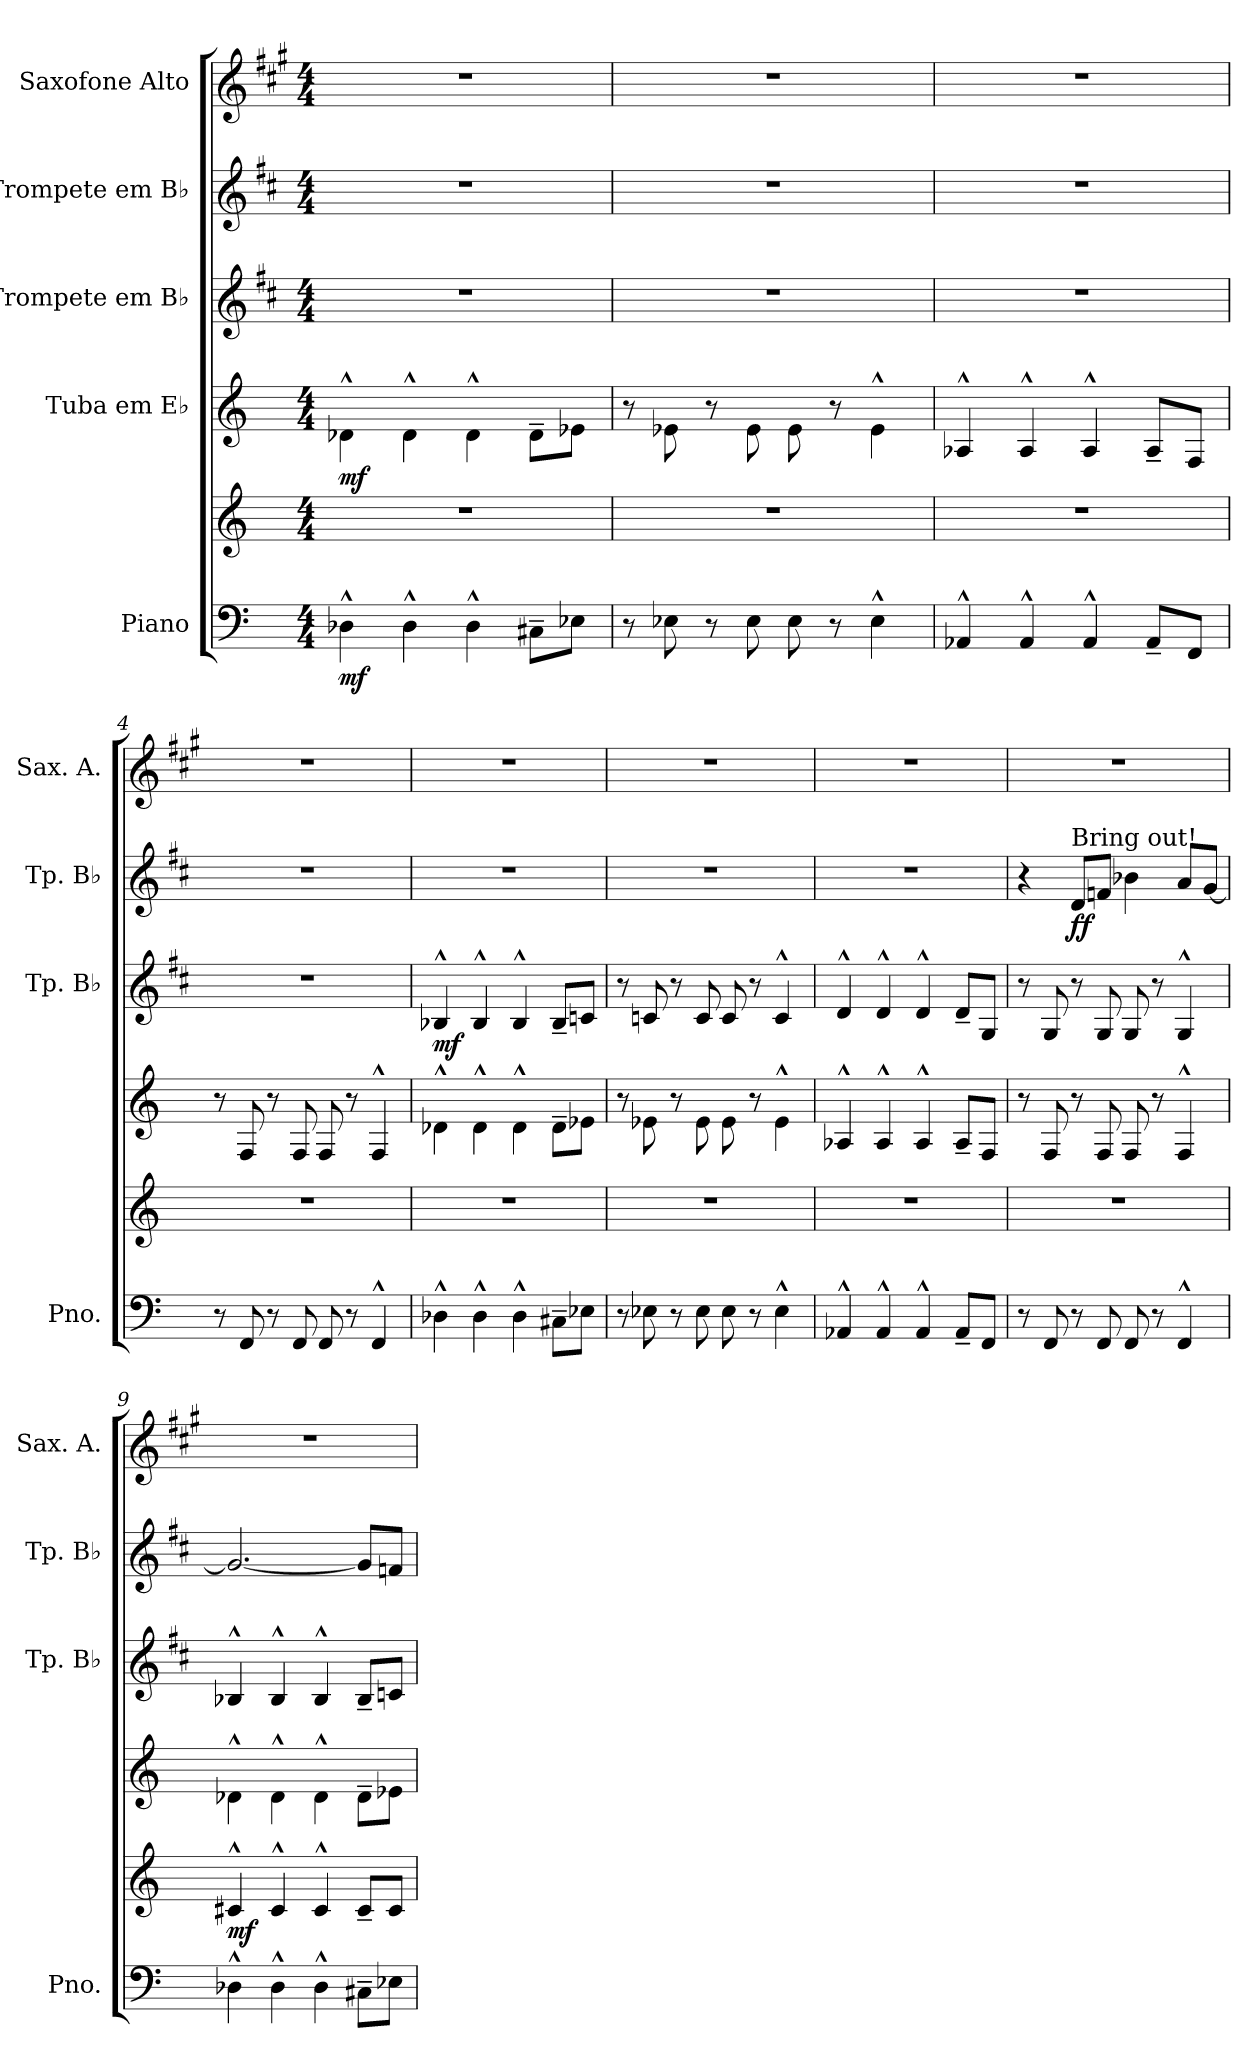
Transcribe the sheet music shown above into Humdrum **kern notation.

**kern	**kern	**dynam	**kern	**dynam	**kern	**dynam	**kern	**dynam	**kern
*part5	*part5	*part5	*part4	*part4	*part3	*part3	*part2	*part2	*part1
*staff6	*staff5	*staff5/6	*staff4	*staff4	*staff3	*staff3	*staff2	*staff2	*staff1
*I"Piano	*	*	*I"Tuba em E♭	*	*I"Trompete em B♭	*	*I"Trompete em B♭	*	*I"Saxofone Alto
*I'Pno.	*	*	*	*	*I'Tp. B♭	*	*I'Tp. B♭	*	*I'Sax. A.
*clefF4	*clefG2	*	*clefG2	*	*clefG2	*	*clefG2	*	*clefG2
*	*	*	*ITrd12c21	*	*ITrd1c2	*	*ITrd1c2	*	*ITrd5c9
*k[]	*k[]	*	*k[]	*	*k[]	*	*k[]	*	*k[]
*M4/4	*M4/4	*	*M4/4	*	*M4/4	*	*M4/4	*	*M4/4
=1	=1	=1	=1	=1	=1	=1	=1	=1	=1
!	!	!LO:DY:b=2	!	!LO:DY:b	!	!	!	!	!
4D-X^^\	1r	mf	4D-X^^\	mf	1r	.	1r	.	1r
4D-^^\	.	.	4D-^^\	.	.	.	.	.	.
4D-^^\	.	.	4D-^^\	.	.	.	.	.	.
8C#X~\L	.	.	8D-~\L	.	.	.	.	.	.
8E-X\J	.	.	8E-X\J	.	.	.	.	.	.
=2	=2	=2	=2	=2	=2	=2	=2	=2	=2
8r	1r	.	8r	.	1r	.	1r	.	1r
8E-X\	.	.	8E-X\	.	.	.	.	.	.
8r	.	.	8r	.	.	.	.	.	.
8E-\	.	.	8E-\	.	.	.	.	.	.
8E-\	.	.	8E-\	.	.	.	.	.	.
8r	.	.	8r	.	.	.	.	.	.
4E-^^\	.	.	4E-^^\	.	.	.	.	.	.
=3	=3	=3	=3	=3	=3	=3	=3	=3	=3
4AA-X^^/	1r	.	4AA-X^^/	.	1r	.	1r	.	1r
4AA-^^/	.	.	4AA-^^/	.	.	.	.	.	.
4AA-^^/	.	.	4AA-^^/	.	.	.	.	.	.
8AA-~/L	.	.	8AA-~/L	.	.	.	.	.	.
8FF/J	.	.	8FF/J	.	.	.	.	.	.
=4	=4	=4	=4	=4	=4	=4	=4	=4	=4
8r	1r	.	8r	.	1r	.	1r	.	1r
8FF/	.	.	8FF/	.	.	.	.	.	.
8r	.	.	8r	.	.	.	.	.	.
8FF/	.	.	8FF/	.	.	.	.	.	.
8FF/	.	.	8FF/	.	.	.	.	.	.
8r	.	.	8r	.	.	.	.	.	.
4FF^^/	.	.	4FF^^/	.	.	.	.	.	.
!!LO:LB:g=z
=5	=5	=5	=5	=5	=5	=5	=5	=5	=5
!	!	!	!	!	!	!LO:DY:b	!	!	!
4D-X^^\	1r	.	4D-X^^\	.	4A-X^^/	mf	1r	.	1r
4D-^^\	.	.	4D-^^\	.	4A-^^/	.	.	.	.
4D-^^\	.	.	4D-^^\	.	4A-^^/	.	.	.	.
8C#X~\L	.	.	8D-~\L	.	8A-~/L	.	.	.	.
8E-X\J	.	.	8E-X\J	.	8B-X/J	.	.	.	.
=6	=6	=6	=6	=6	=6	=6	=6	=6	=6
8r	1r	.	8r	.	8r	.	1r	.	1r
8E-X\	.	.	8E-X\	.	8B-X/	.	.	.	.
8r	.	.	8r	.	8r	.	.	.	.
8E-\	.	.	8E-\	.	8B-/	.	.	.	.
8E-\	.	.	8E-\	.	8B-/	.	.	.	.
8r	.	.	8r	.	8r	.	.	.	.
4E-^^\	.	.	4E-^^\	.	4B-^^/	.	.	.	.
=7	=7	=7	=7	=7	=7	=7	=7	=7	=7
4AA-X^^/	1r	.	4AA-X^^/	.	4c^^/	.	1r	.	1r
4AA-^^/	.	.	4AA-^^/	.	4c^^/	.	.	.	.
4AA-^^/	.	.	4AA-^^/	.	4c^^/	.	.	.	.
8AA-~/L	.	.	8AA-~/L	.	8c~/L	.	.	.	.
8FF/J	.	.	8FF/J	.	8F/J	.	.	.	.
=8	=8	=8	=8	=8	=8	=8	=8	=8	=8
8r	1r	.	8r	.	8r	.	4r	.	1r
8FF/	.	.	8FF/	.	8F/	.	.	.	.
!	!	!	!	!	!	!	!LO:TX:a:t=Bring out!	!	!
!	!	!	!	!	!	!	!	!LO:DY:b	!
8r	.	.	8r	.	8r	.	8c/L	ff	.
8FF/	.	.	8FF/	.	8F/	.	8e-X/J	.	.
8FF/	.	.	8FF/	.	8F/	.	4a-X\	.	.
8r	.	.	8r	.	8r	.	.	.	.
4FF^^/	.	.	4FF^^/	.	4F^^/	.	8g/L	.	.
.	.	.	.	.	.	.	[8f/J	.	.
!!LO:PB:g=z
=9	=9	=9	=9	=9	=9	=9	=9	=9	=9
!	!	!LO:DY:b	!	!	!	!	!	!	!
4D-X^^\	4c#X^^/	mf	4D-X^^\	.	4A-X^^/	.	2.f/_	.	1r
4D-^^\	4c#^^/	.	4D-^^\	.	4A-^^/	.	.	.	.
4D-^^\	4c#^^/	.	4D-^^\	.	4A-^^/	.	.	.	.
8C#X~\L	8c#~/L	.	8D-~\L	.	8A-~/L	.	8f/L]	.	.
8E-X\J	8c#/J	.	8E-X\J	.	8B-X/J	.	8e-X/J	.	.
=	=	=	=	=	=	=	=	=	=
*-	*-	*-	*-	*-	*-	*-	*-	*-	*-
